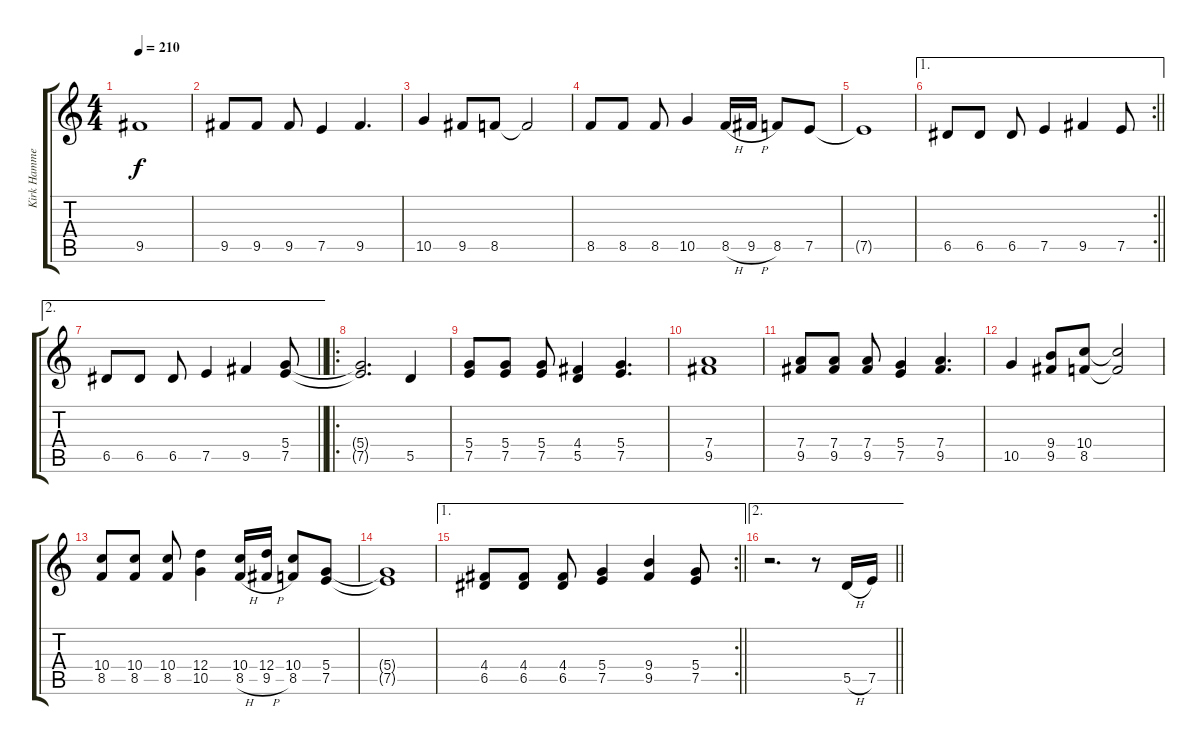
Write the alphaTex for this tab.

\track ("Kirk Hammet" "Kirk Hamme") {instrument electricguitarclean}
\staff {score tabs}
\tuning (E4 B3 G3 D3 A2 E2) {hide}
\ts (4 4)
\tempo 210
\clef g2
\ks c
9.5.1{dy f} |
9.5.8 9.5.8 9.5.8 7.5.4 9.5.4{d} |
10.5.4 9.5.8 8.5.8 8.5{t}.2 |
8.5.8 8.5.8 8.5.8 10.5.4 8.5{h}.16 9.5{h}.16 8.5.8 7.5.8 |
7.5{t}.1 |
\ae 1
\rc 2
\barLineRight lightlight
6.5.8 6.5.8 6.5.8 7.5.4 9.5.4 7.5.8 |
\ae 2
\barLineRight lightlight
6.5.8 6.5.8 6.5.8 7.5.4 9.5.4 (5.4 7.5).8 |
\ro
(5.4{t} 7.5{t}).2{d} 5.5.4 |
(5.4 7.5).8 (5.4 7.5).8 (5.4 7.5).8 (4.4 5.5).4 (5.4 7.5).4{d} |
(7.4 9.5).1 |
(7.4 9.5).8 (7.4 9.5).8 (7.4 9.5).8 (5.4 7.5).4 (7.4 9.5).4{d} |
10.5.4 (9.4 9.5).8 (10.4 8.5).8 (10.4{t} 8.5{t}).2 |
(10.4 8.5).8 (10.4 8.5).8 (10.4 8.5).8 (12.4 10.5).4 (10.4 8.5{h}).16 (12.4 9.5{h}).16 (10.4 8.5).8 (5.4 7.5).8 |
(5.4{t} 7.5{t}).1 |
\ae 1
\rc 2
\barLineRight lightlight
(4.4 6.5).8 (4.4 6.5).8 (4.4 6.5).8 (5.4 7.5).4 (9.4 9.5).4 (5.4 7.5).8 |
\ae 2
\barLineRight lightlight
r.2{d volume 16 instrument distortionguitar} r.8 5.5{h}.16 7.5.16
